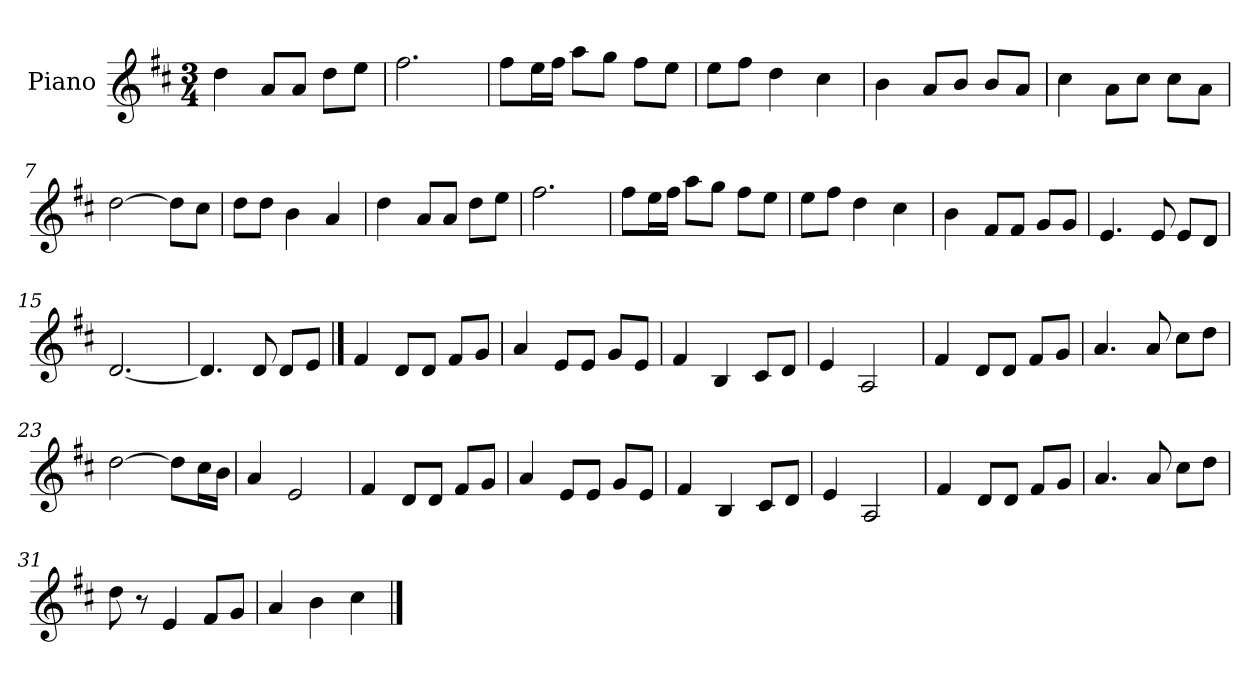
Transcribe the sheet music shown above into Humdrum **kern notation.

**kern
*part1
*staff1
*I"Piano
*I'Pno
*clefG2
*k[f#c#]
*D:
*M3/4
=1
4dd\
8a/L
8a/J
8dd\L
8ee\J
=2
2.ff#\
=3
8ff#\L
16ee\L
16ff#\JJ
8aa\L
8gg\J
8ff#\L
8ee\J
=4
8ee\L
8ff#\J
4dd\
4cc#\
=5
4b\
8a/L
8b/J
8b/L
8a/J
=6
4cc#\
8a\L
8cc#\J
8cc#\L
8a\J
=7
[2dd\
8dd\L]
8cc#\J
=8
8dd\L
8dd\J
4b\
4a/
=9
4dd\
8a/L
8a/J
8dd\L
8ee\J
=10
2.ff#\
=11
8ff#\L
16ee\L
16ff#\JJ
8aa\L
8gg\J
8ff#\L
8ee\J
=12
8ee\L
8ff#\J
4dd\
4cc#\
=13
4b\
8f#/L
8f#/J
8g/L
8g/J
=14
4.e/
8e/
8e/L
8d/J
=15
[2.d/
=16
4.d/]
8d/
8d/L
8e/J
==17
4f#/
8d/L
8d/J
8f#/L
8g/J
=18
4a/
8e/L
8e/J
8g/L
8e/J
=19
4f#/
4B/
8c#/L
8d/J
=20
4e/
2A/
=21
4f#/
8d/L
8d/J
8f#/L
8g/J
=22
4.a/
8a/
8cc#\L
8dd\J
=23
[2dd\
8dd\L]
16cc#\L
16b\JJ
=24
4a/
2e/
=25
4f#/
8d/L
8d/J
8f#/L
8g/J
=26
4a/
8e/L
8e/J
8g/L
8e/J
=27
4f#/
4B/
8c#/L
8d/J
=28
4e/
2A/
=29
4f#/
8d/L
8d/J
8f#/L
8g/J
=30
4.a/
8a/
8cc#\L
8dd\J
=31
8dd\
8r
4e/
8f#/L
8g/J
=32
4a/
4b\
4cc#\
==
*-
